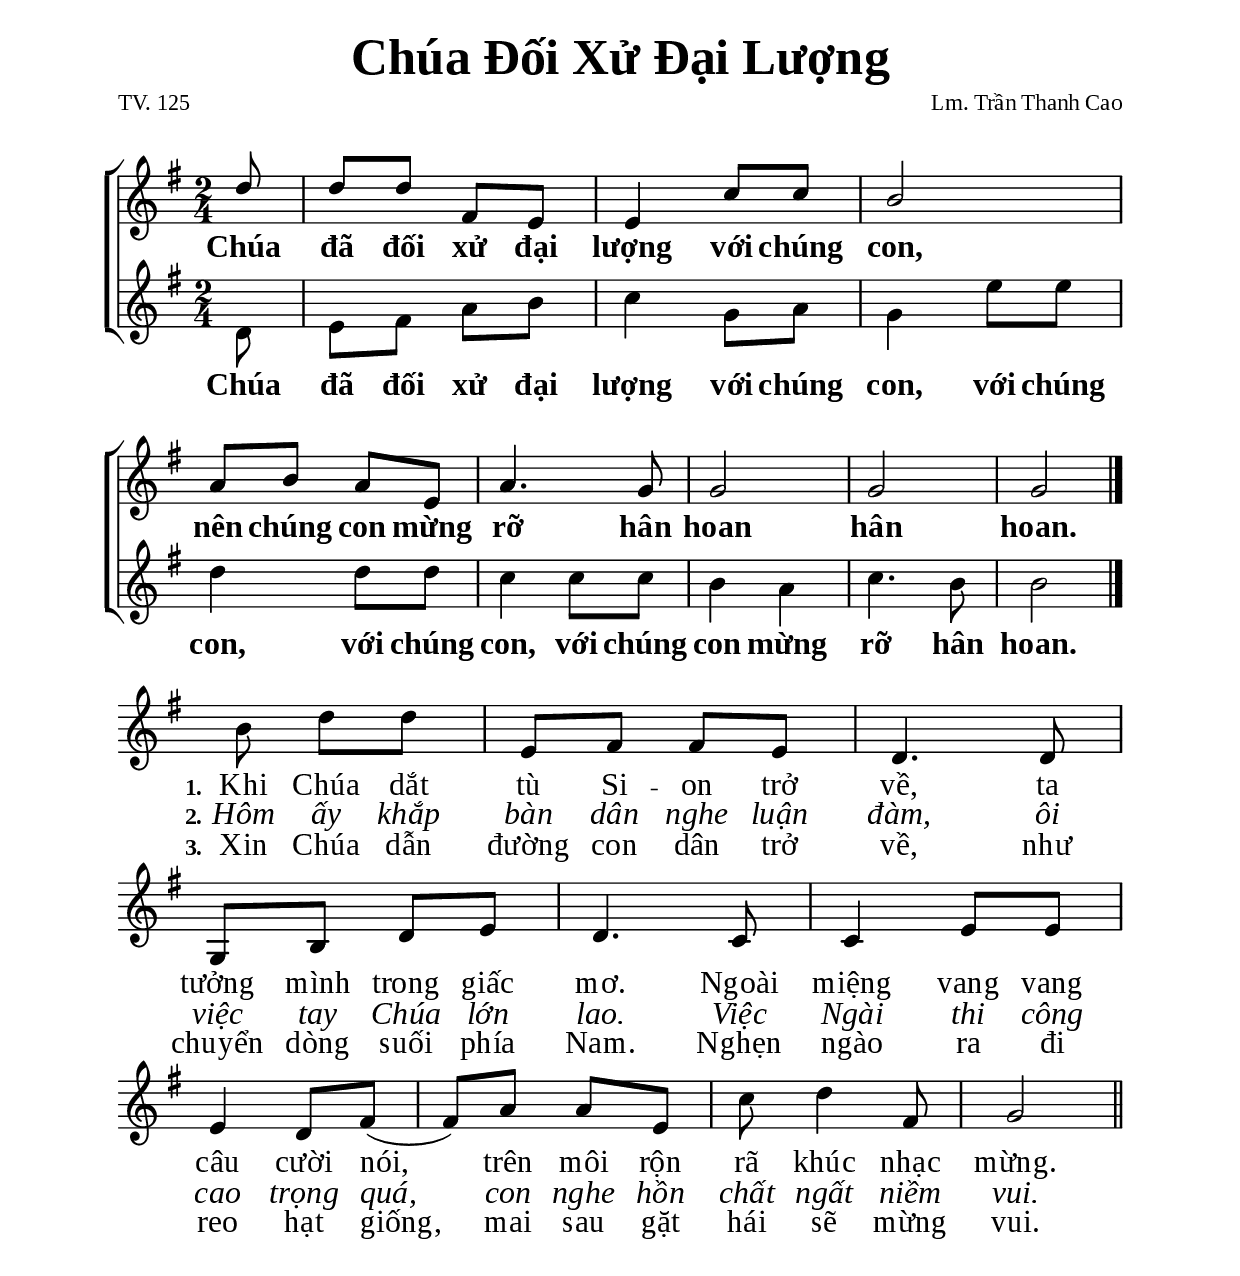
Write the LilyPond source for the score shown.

% Cài đặt chung
\version "2.20.0"
\include "english.ly"

\header {
  title = \markup { \fontsize #3 "Chúa Đối Xử Đại Lượng" }
  poet = "TV. 125"
  composer = "Lm. Trần Thanh Cao"
  arranger = " "
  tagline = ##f
}

\paper {
  #(set-paper-size "a4")
  top-margin = 10\mm
  bottom-margin = 10\mm
  left-margin = 20\mm
  right-margin = 20\mm
  #(define fonts
    (make-pango-font-tree
      "Liberation Serif"
      "Liberation Serif"
      "Liberation Serif"
      (/ 20 20)))
  page-count = #1
  indent = #0
  system-system-spacing.basic-distance = #17
}

% Nhạc điệp khúc
nhacDiepKhucBas = \relative c' {
  \partial 8 d8 |
  e fs a b |
  c4 g8 a |
  g4 e'8 e |
  d4 d8 d |
  c4 c8 c |
  b4 a |
  c4. b8 |
  b2 \bar "|."
}

nhacDiepKhucSop = \relative c'' {
  \partial 8 d8 |
  d d fs, e |
  e4 c'8 c |
  b2 |
  a8 b a e |
  a4. g8 |
  g2 |
  g2 |
  g2 \bar "|."
}

% Nhạc phiên khúc
nhacPhienKhuc = \relative c'' {
  \partial 4. b8 d d |
  e, fs fs e |
  d4. d8 |
  g, b d e |
  d4. c8 |
  c4 e8 e |
  e4 d8 fs ( |
  fs) a a e |
  c' d4 fs,8 |
  g2 \bar "||"
}

% Lời điệp khúc
loiDiepKhucSop = \lyricmode {
  Chúa đã đối xử đại lượng với chúng con,
  nên chúng con mừng rỡ hân hoan hân hoan.
}

loiDiepKhucBas = \lyricmode {
  Chúa đã đối xử đại lượng với chúng con,
  với chúng con, với chúng con,
  với chúng con mừng rỡ hân hoan.
}

% Lời phiên khúc
loiPhienKhucMot = \lyricmode {
  \set stanza = #"1."
  Khi Chúa dắt tù Si -- on trở về,
  ta tưởng mình trong giấc mơ.
  Ngoài miệng vang vang câu cười nói,
  trên môi rộn rã khúc nhạc mừng.
}

loiPhienKhucHai = \lyricmode {
  \override Lyrics.LyricText.font-shape = #'italic
  \set stanza = #"2."
  Hôm ấy khắp bàn dân nghe luận đàm,
  ôi việc tay Chúa lớn lao.
  Việc Ngài thi công cao trọng quá,
  con nghe hồn chất ngất niềm vui.
}

loiPhienKhucBa = \lyricmode {
  \set stanza = #"3."
  Xin Chúa dẫn đường con dân trở về,
  như chuyển dòng suối phía Nam.
  Nghẹn ngào ra đi reo hạt giống,
  mai sau gặt hái sẽ mừng vui.
}

% Dàn trang
\score {
  \new ChoirStaff <<
    \new Staff \with {
        \consists "Merge_rests_engraver"
        \magnifyStaff #(magstep +1)
      }
      <<
      \new Voice = beSop {
        \voiceOne \key g \major \time 2/4 \nhacDiepKhucSop
      }
      \new Lyrics \lyricsto beSop \loiDiepKhucSop
    >>
    \new Staff \with {
        \consists "Merge_rests_engraver"
        \magnifyStaff #(magstep +1)
      }
      <<
      \new Voice = beBas {
        \voiceTwo \key g \major \time 2/4 \nhacDiepKhucBas
      }
      \new Lyrics \lyricsto beBas \loiDiepKhucBas
    >>
  >>
  \layout {
    \override Lyrics.LyricText.font-series = #'bold
    \override Lyrics.LyricText.font-size = #+3
    \override Lyrics.LyricSpace.minimum-distance = #0.5
    \override Score.BarNumber.break-visibility = ##(#f #f #f)
    \override Score.SpacingSpanner.uniform-stretching = ##t
  }
}

\score {
  \new ChoirStaff <<
    \new Staff = phienKhuc \with {
        \magnifyStaff #(magstep +1)
      }
      <<
      \new Voice = beSop {
        \key g \major \time 2/4 \nhacPhienKhuc
      }
    >>
    \new Lyrics \lyricsto beSop \loiPhienKhucMot
    \new Lyrics \lyricsto beSop \loiPhienKhucHai
    \new Lyrics \lyricsto beSop \loiPhienKhucBa
  >>
  \layout {
    \override Staff.TimeSignature.transparent = ##t
    \override Lyrics.LyricText.font-size = #+3
    \override Lyrics.LyricSpace.minimum-distance = #2.0
    \override Score.BarNumber.break-visibility = ##(#f #f #f)
    \override Score.SpacingSpanner.uniform-stretching = ##t
  } 
}
